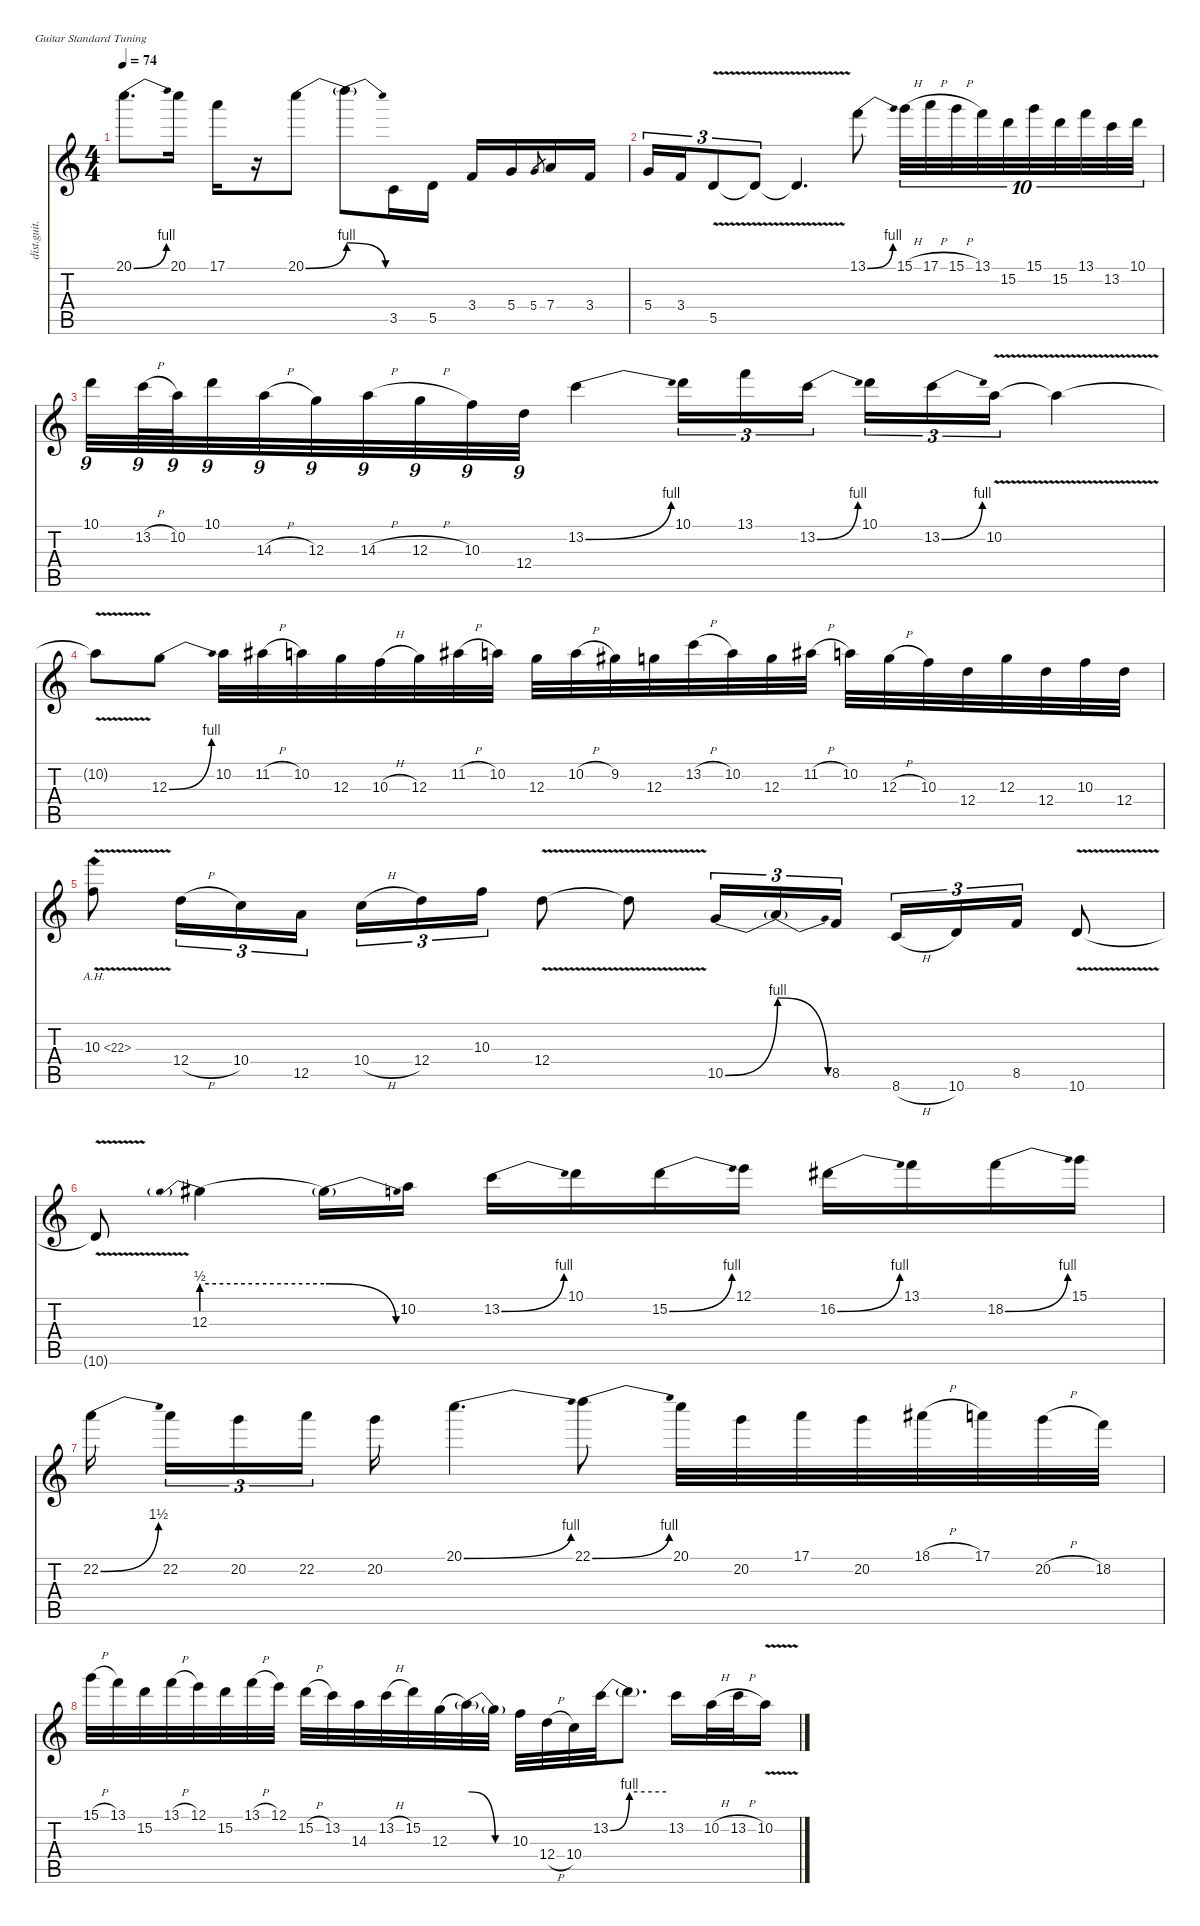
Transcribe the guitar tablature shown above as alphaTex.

\defaultSystemsLayout 4
\hideDynamics
\bracketExtendMode nobrackets
\otherSystemsTrackNameOrientation horizontal
\track ("Andy Timmons" "dist.guit.") {instrument distortionguitar}
\staff {score tabs}
\tuning (E4 B3 G3 D3 A2 E2)
\ts (4 4)
\tempo 74
\clef g2
\ks c
20.1{be (bend 0 0 14.0000004 4)}.8{d dy f beam Down} 20.1.16{beam Down} 17.1.16{beam Down} r.16{beam Down} 20.1{be (bend 0 0 60 4)}.8{beam Down} 20.1{be (release 0 4 60 0) t}.8{beam Down} 3.5.16{beam Down} 5.5.16{beam Down} 3.4.16{beam Up} 5.4.16{beam Up} 5.4.8{gr dy mf beam Up} 7.4.16{dy f beam Up} 3.4.16{beam Up} |
5.4.16{tu (3 2) beam Up} 3.4.16{tu (3 2) beam Up} 5.5{v}.8{tu (3 2) beam Up} 5.5{v t}.8{tu (3 2) beam Up} 5.5{v t}.4{d beam Up} 13.1{be (bend 0 0 30 4)}.8{beam Down} 15.1{h}.32{tu (10 8) beam Down} 17.1{h}.32{tu (10 8) beam Down} 15.1{h}.32{tu (10 8) beam Down} 13.1.32{tu (10 8) beam Down} 15.2.32{tu (10 8) beam Down} 15.1.32{tu (10 8) beam Down} 15.2.32{tu (10 8) beam Down} 13.1.32{tu (10 8) beam Down} 13.2.32{tu (10 8) beam Down} 10.1.32{tu (10 8) beam Down} |
10.1.32{tu (9 8) beam Down} 13.2{h}.64{tu (9 8) beam Down} 10.2.64{tu (9 8) beam Down} 10.1.32{tu (9 8) beam Down} 14.3{h}.32{tu (9 8) beam Down} 12.3.32{tu (9 8) beam Down} 14.3{h}.32{tu (9 8) beam Down} 12.3{h}.32{tu (9 8) beam Down} 10.3.32{tu (9 8) beam Down} 12.4.32{tu (9 8) beam Down} 13.2{be (bend 0 0 30 4)}.4{beam Down} 10.1.16{tu (3 2) beam Down} 13.1.16{tu (3 2) beam Down} 13.2{be (bend 0 0 30 4)}.16{tu (3 2) beam Down} 10.1.16{tu (3 2) beam Down} 13.2{be (bend 0 0 30 4)}.16{tu (3 2) beam Down} 10.2{v}.16{tu (3 2) beam Down} 10.2{v t}.4{beam Down} |
10.2{v t}.8{beam Down} 12.3{be (bend 0 0 30 4)}.8{beam Down} 10.2.32{beam Down} 11.2{h acc #}.32{beam Down} 10.2.32{beam Down} 12.3.32{beam Down} 10.3{h}.32{beam Down} 12.3.32{beam Down} 11.2{h acc #}.32{beam Down} 10.2.32{beam Down} 12.3.32{beam Down} 10.2{h}.32{beam Down} 9.2{acc #}.32{beam Down} 12.3.32{beam Down} 13.2{h}.32{beam Down} 10.2.32{beam Down} 12.3.32{beam Down} 11.2{h acc #}.32{beam Down} 10.2.32{beam Down} 12.3{h}.32{beam Down} 10.3.32{beam Down} 12.4.32{beam Down} 12.3.32{beam Down} 12.4.32{beam Down} 10.3.32{beam Down} 12.4.32{beam Down} |
10.3{ah 12 v}.8{beam Down} 12.4{h}.16{tu (3 2) beam Down} 10.4.16{tu (3 2) beam Down} 12.5.16{tu (3 2) beam Down} 10.4{h}.16{tu (3 2) beam Down} 12.4.16{tu (3 2) beam Down} 10.3.16{tu (3 2) beam Down} 12.4{v}.8{beam Down} 12.4{v t}.8{beam Down} 10.5{be (bend 0 0 60 4)}.16{tu (3 2) beam Up} 10.5{be (release 0 4 60 0) t}.16{tu (3 2) beam Up} 8.5.16{tu (3 2) beam Up} 8.6{h}.16{tu (3 2) beam Up} 10.6.16{tu (3 2) beam Up} 8.5.16{tu (3 2) beam Up} 10.6{v}.8{beam Up} |
10.6{v t}.8{beam Up} 12.3{be (prebend 0 2 60 2)}.4{beam Down} 12.3{be (release 0 2 60 0) t}.16{beam Down} 10.2.16{beam Down} 13.2{be (bend 0 0 30 4)}.16{beam Down} 10.1.16{beam Down} 15.2{be (bend 0 0 30 4)}.16{beam Down} 12.1.16{beam Down} 16.2{be (bend 0 0 30 4) acc #}.16{beam Down} 13.1.16{beam Down} 18.2{be (bend 0 0 30 4)}.16{beam Down} 15.1.16{beam Down} |
22.2{be (bend 0 0 30 6)}.16{beam Down} 22.2.16{tu (3 2) beam Down} 20.2.16{tu (3 2) beam Down} 22.2.16{tu (3 2) beam Down} 20.2.16{beam Down} 20.1{be (bend 0 0 30 4)}.4{d beam Down} 22.1{be (bend 0 0 30 4)}.8{beam Down} 20.1.32{beam Down} 20.2.32{beam Down} 17.1.32{beam Down} 20.2.32{beam Down} 18.1{h acc #}.32{beam Down} 17.1.32{beam Down} 20.2{h}.32{beam Down} 18.2.32{beam Down} |
15.1{h}.32{beam Down} 13.1.32{beam Down} 15.2.32{beam Down} 13.1{h}.32{beam Down} 12.1.32{beam Down} 15.2.32{beam Down} 13.1{h}.32{beam Down} 12.1.32{beam Down} 15.2{h}.32{beam Down} 13.2.32{beam Down} 14.3.32{beam Down} 13.2{h}.32{beam Down} 15.2.32{beam Down} 12.3{be (hold 0 0 60 0)}.32{beam Down} 12.3{be (release 0 4 60 0) t}.32{beam Down} 12.3{be (hold 0 0 60 0) t}.32{beam Down} 10.3.32{beam Down} 12.4{h}.32{beam Down} 10.4.32{beam Down} 13.2{be (bend 0 0 60 4)}.32{beam Down} 13.2{be (hold 0 4 60 4) t}.8{d beam Down} 13.2.16{beam Down} 10.2{h}.32{beam Down} 13.2{h}.32{beam Down} 10.2{v}.16{beam Down}
